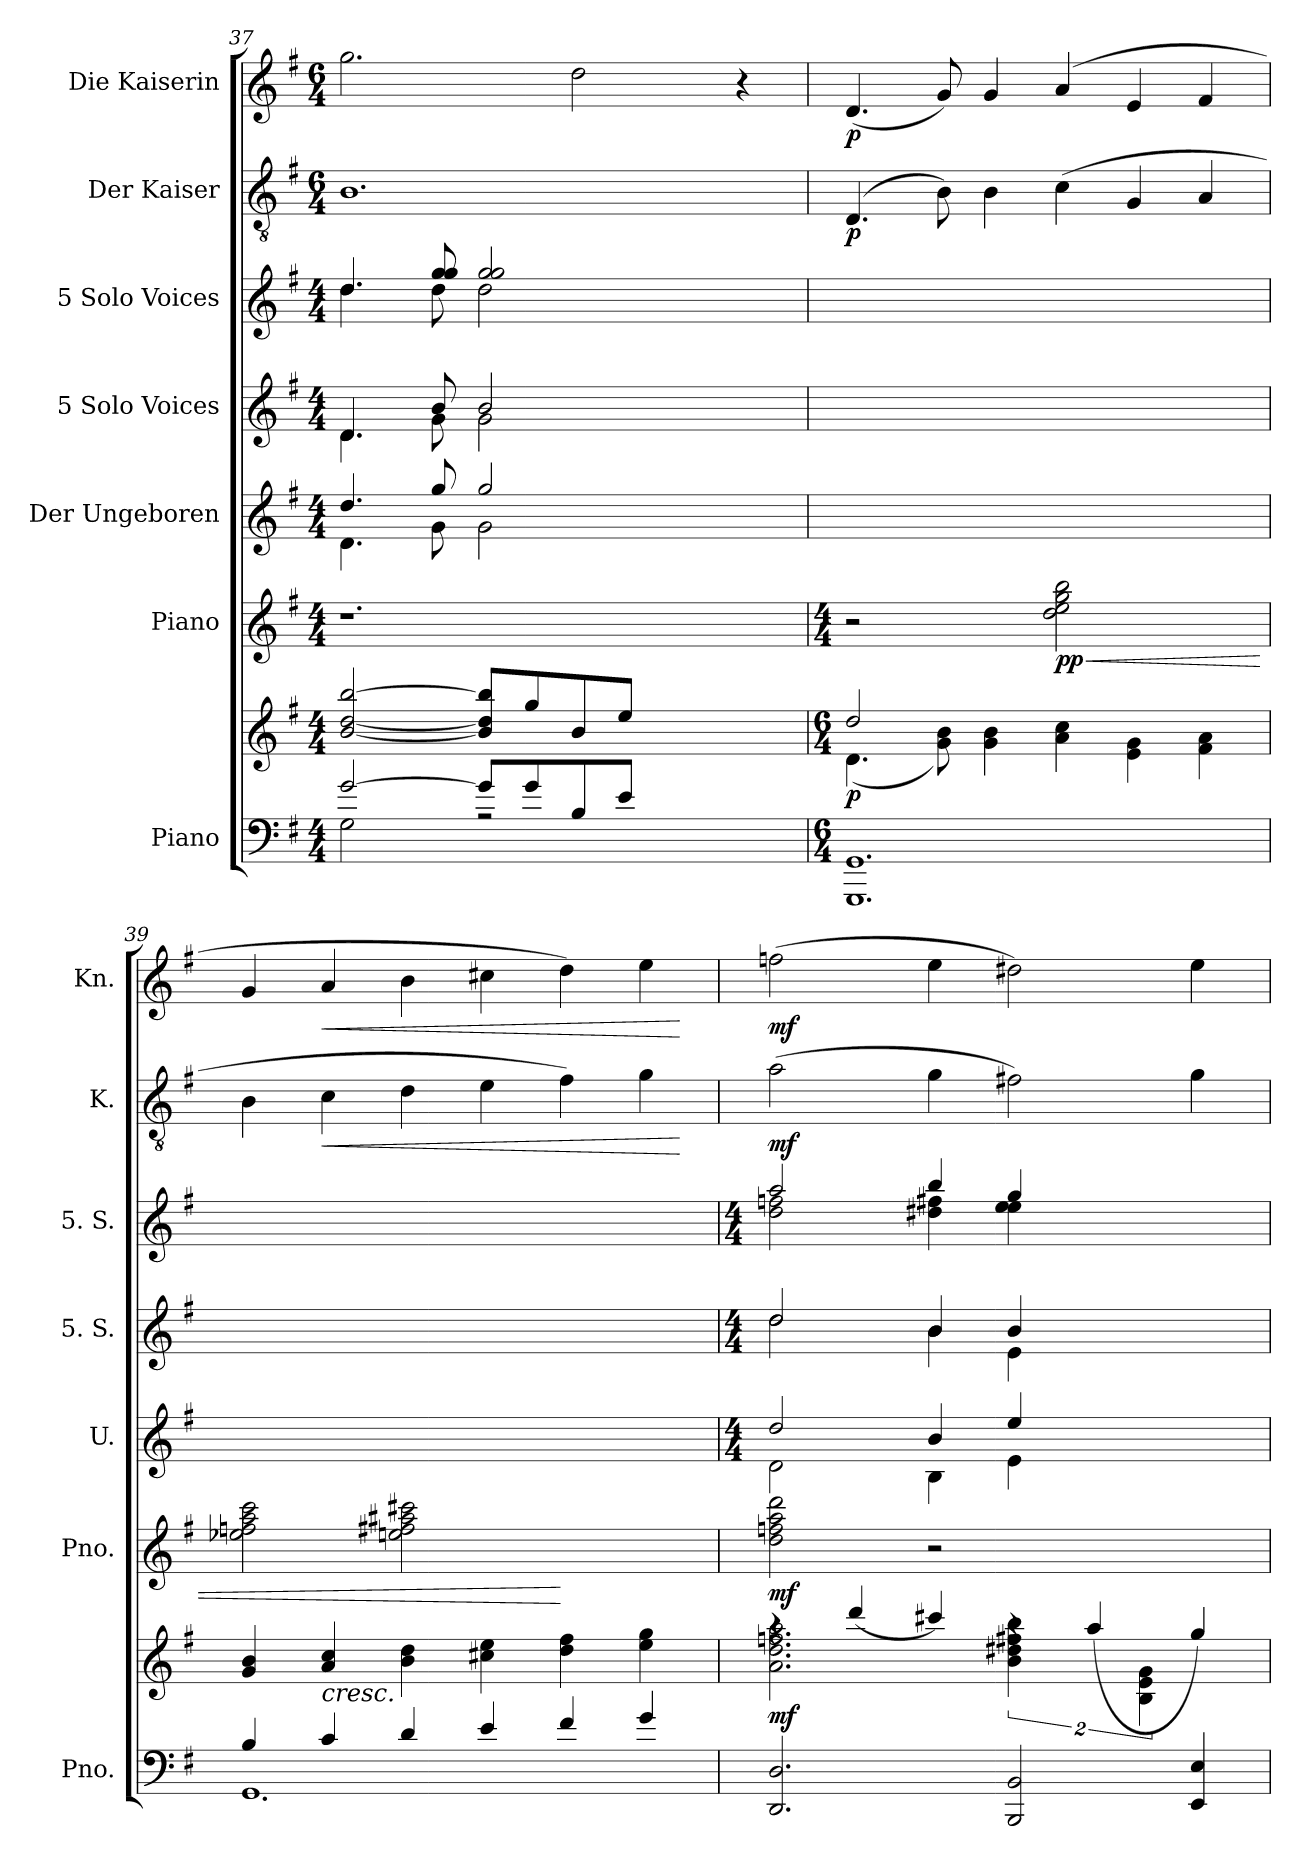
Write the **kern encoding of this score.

**kern	**kern	**dynam	**kern	**dynam	**kern	**kern	**kern	**kern	**dynam	**kern	**dynam
*part7	*part7	*part7	*part6	*part6	*part5	*part4	*part3	*part2	*part2	*part1	*part1
*staff8	*staff7	*staff7/8	*staff6	*staff6	*staff5	*staff4	*staff3	*staff2	*staff2	*staff1	*staff1
*I"Piano	*	*	*I"Piano	*	*I"Der Ungeboren	*I"5 Solo Voices	*I"5 Solo Voices	*I"Der Kaiser	*	*I"Die Kaiserin	*
*I'Pno.	*	*	*I'Pno.	*	*I'U.	*I'5. S.	*I'5. S.	*I'K.	*	*I'Kn.	*
!!LO:PB:g=z
*clefF4	*clefG2	*	*clefG2	*	*clefG2	*clefG2	*clefG2	*clefGv2	*	*clefG2	*
*k[f#]	*k[f#]	*	*k[f#]	*	*k[f#]	*k[f#]	*k[f#]	*k[f#]	*	*k[f#]	*
*M4/4	*M4/4	*	*M4/4	*	*M4/4	*M4/4	*M4/4	*M6/4	*	*M6/4	*
=37	=37	=37	=37	=37	=37	=37	=37	=37	=37	=37	=37
*^	*	*	*	*	*^	*^	*^	*	*	*	*
[2g/	2G\	[2b/ [2dd/ [2bb/	.	1.r	.	4.dd/	4.d\	4.d/	4.d\	4.dd/	4.dd\	1.B	.	2.gg\	.
.	.	.	.	.	.	8gg/	8g\	8b/	8g\	8gg/ 8gg/	8dd\	.	.	.	.
!	!LO:N:vis=2	!	!	!	!	!	!	!	!	!	!	!	!	!	!
8g/L]	2.rA	8b/] 8dd/] 8bb/]L	.	.	.	2gg/	2g\	2b/	2g\	2gg/ 2gg/	2dd\	.	.	.	.
8g/	.	8gg/	.	.	.	.	.	.	.	.	.	.	.	.	.
8B/	.	8b/	.	.	.	.	.	.	.	.	.	.	.	2dd\	.
8e/J	.	8ee/J	.	.	.	.	.	.	.	.	.	.	.	.	.
4ryy	.	2ryy	.	.	.	2ryy	2ryy	2ryy	2ryy	2ryy	2ryy	.	.	.	.
4ryy	4ryy	.	.	.	.	.	.	.	.	.	.	.	.	4r	.
*	*	*	*	*	*	*v	*v	*	*	*v	*v	*	*	*	*
*v	*v	*	*	*	*	*	*v	*v	*	*	*	*	*
=38	=38	=38	=38	=38	=38	=38	=38	=38	=38	=38	=38
*M6/4	*M6/4	*	*M4/4	*	*	*	*	*	*	*	*
*^	*^	*	*	*	*	*	*	*	*	*	*
!	!	!	!	!LO:DY:b	!LO:N:vis=2	!	!	!	!	!	!LO:DY:b	!	!LO:DY:b
*v	*v	*	*	*	*	*	*	*	*	*	*	*	*
1.GGG 1.GG	2dd/	(<4.d\	p	2.r	.	1.r	1.r	1.r	(>4.D/	p	(<4.d/	p
.	.	8g\ 8b\)	.	.	.	.	.	.	8B\)	.	8g/)	.
.	4g\ 4b\	1ryy	.	.	.	.	.	.	4B\	.	4g/	.
!	!	!	!	!	!LO:HP:b	!	!	!	!	!	!	!
!	!	!	!	!	!LO:DY:n=1:b	!	!	!	!	!	!	!
.	4a\ 4cc\	.	.	2dd\ 2ee\ 2gg\ 2bb\	< pp	.	.	.	(>4c\	.	(>4a/	.
.	4e\ 4g\	.	.	.	.	.	.	.	4G/	.	4e/	.
.	4f#\ 4a\	.	.	4ryy	.	.	.	.	4A/	.	4f#/	.
*	*v	*v	*	*	*	*	*	*	*	*	*	*
=39	=39	=39	=39	=39	=39	=39	=39	=39	=39	=39	=39
*^	*	*	*	*	*	*	*	*	*	*	*
4B/	1.GG	4g/ 4b/	.	2ee-X\ 2ffn\ 2aa\ 2ccc\	.	1.r	1.r	1.r	4B\	.	4g/	.
!	!	!LO:TX:b:i:t=cresc.	!	!	!	!	!	!	!	!	!	!
!	!	!	!	!	!	!	!	!	!	!LO:HP:b	!	!LO:HP:b
4c/	.	4a/ 4cc/	.	.	.	.	.	.	4c\	<	4a/	<
4d/	.	4b\ 4dd\	.	2een\ 2ff#X\ 2aa#X\ 2ccc#X\	.	.	.	.	4d\	.	4b\	.
4e/	.	4cc#X\ 4ee\	.	.	.	.	.	.	4e\	.	4cc#X\	.
4f#/	.	4dd\ 4ff#\	.	2ryy	[	.	.	.	4f#\)	.	4dd\)	.
4g/	.	4ee\ 4gg\	.	.	.	.	.	.	4g\	.	4ee\	.
*v	*v	*	*	*	*	*	*	*	*	*	*	*
.	.	.	.	.	.	.	.	.	[	.	[
=40	=40	=40	=40	=40	=40	=40	=40	=40	=40	=40	=40
*	*	*	*	*	*M4/4	*M4/4	*M4/4	*	*	*	*
*	*^	*	*	*	*^	*^	*^	*	*	*	*
!	!	!	!LO:DY:b	!	!LO:DY:b	!	!	!	!	!	!	!	!LO:DY:b	!	!LO:DY:b
2.DD/ 2.D/	2.a\ 2.dd\ 2.ffn\ 2.aa\	4raa	mf	2dd\ 2ffn\ 2aa\ 2ddd\	mf	2dd/	2d\	2dd/	2dd\	2aa/	2dd\ 2ffn\	(>2a\	mf	(>2ffn\	mf
.	.	(>4ddd/	.	.	.	.	.	.	.	.	.	.	.	.	.
!	!	!	!	!LO:N:vis=2	!	!	!	!	!	!	!	!	!	!	!
.	.	4ccc#X/)	.	2.r	.	4b/	4B\	4b/	4b\	4bb/	4dd#X\ 4ff#X\	4g\	.	4ee\	.
2BBB/ 2BB/	8%3b\ 8%3dd#X\ 8%3ff#X\ 8%3bb\	4raa	.	.	.	4ee/	4e\	4b/	4e\	4gg/	4ee\ 4ee\	2f#X\)	.	2dd#X\)	.
.	.	(>4aa/	.	.	.	2ryy	2ryy	2ryy	2ryy	2ryy	2ryy	.	.	.	.
.	8%3B\ 8%3e\ 8%3g\	.	.	.	.	.	.	.	.	.	.	.	.	.	.
4EE/ 4E/	.	4gg/)	.	4ryy	.	.	.	.	.	.	.	4g\	.	4ee\	.
*	*	*	*	*	*	*v	*v	*	*	*v	*v	*	*	*	*
*	*v	*v	*	*	*	*	*v	*v	*	*	*	*	*
=	=	=	=	=	=	=	=	=	=	=	=
*-	*-	*-	*-	*-	*-	*-	*-	*-	*-	*-	*-
